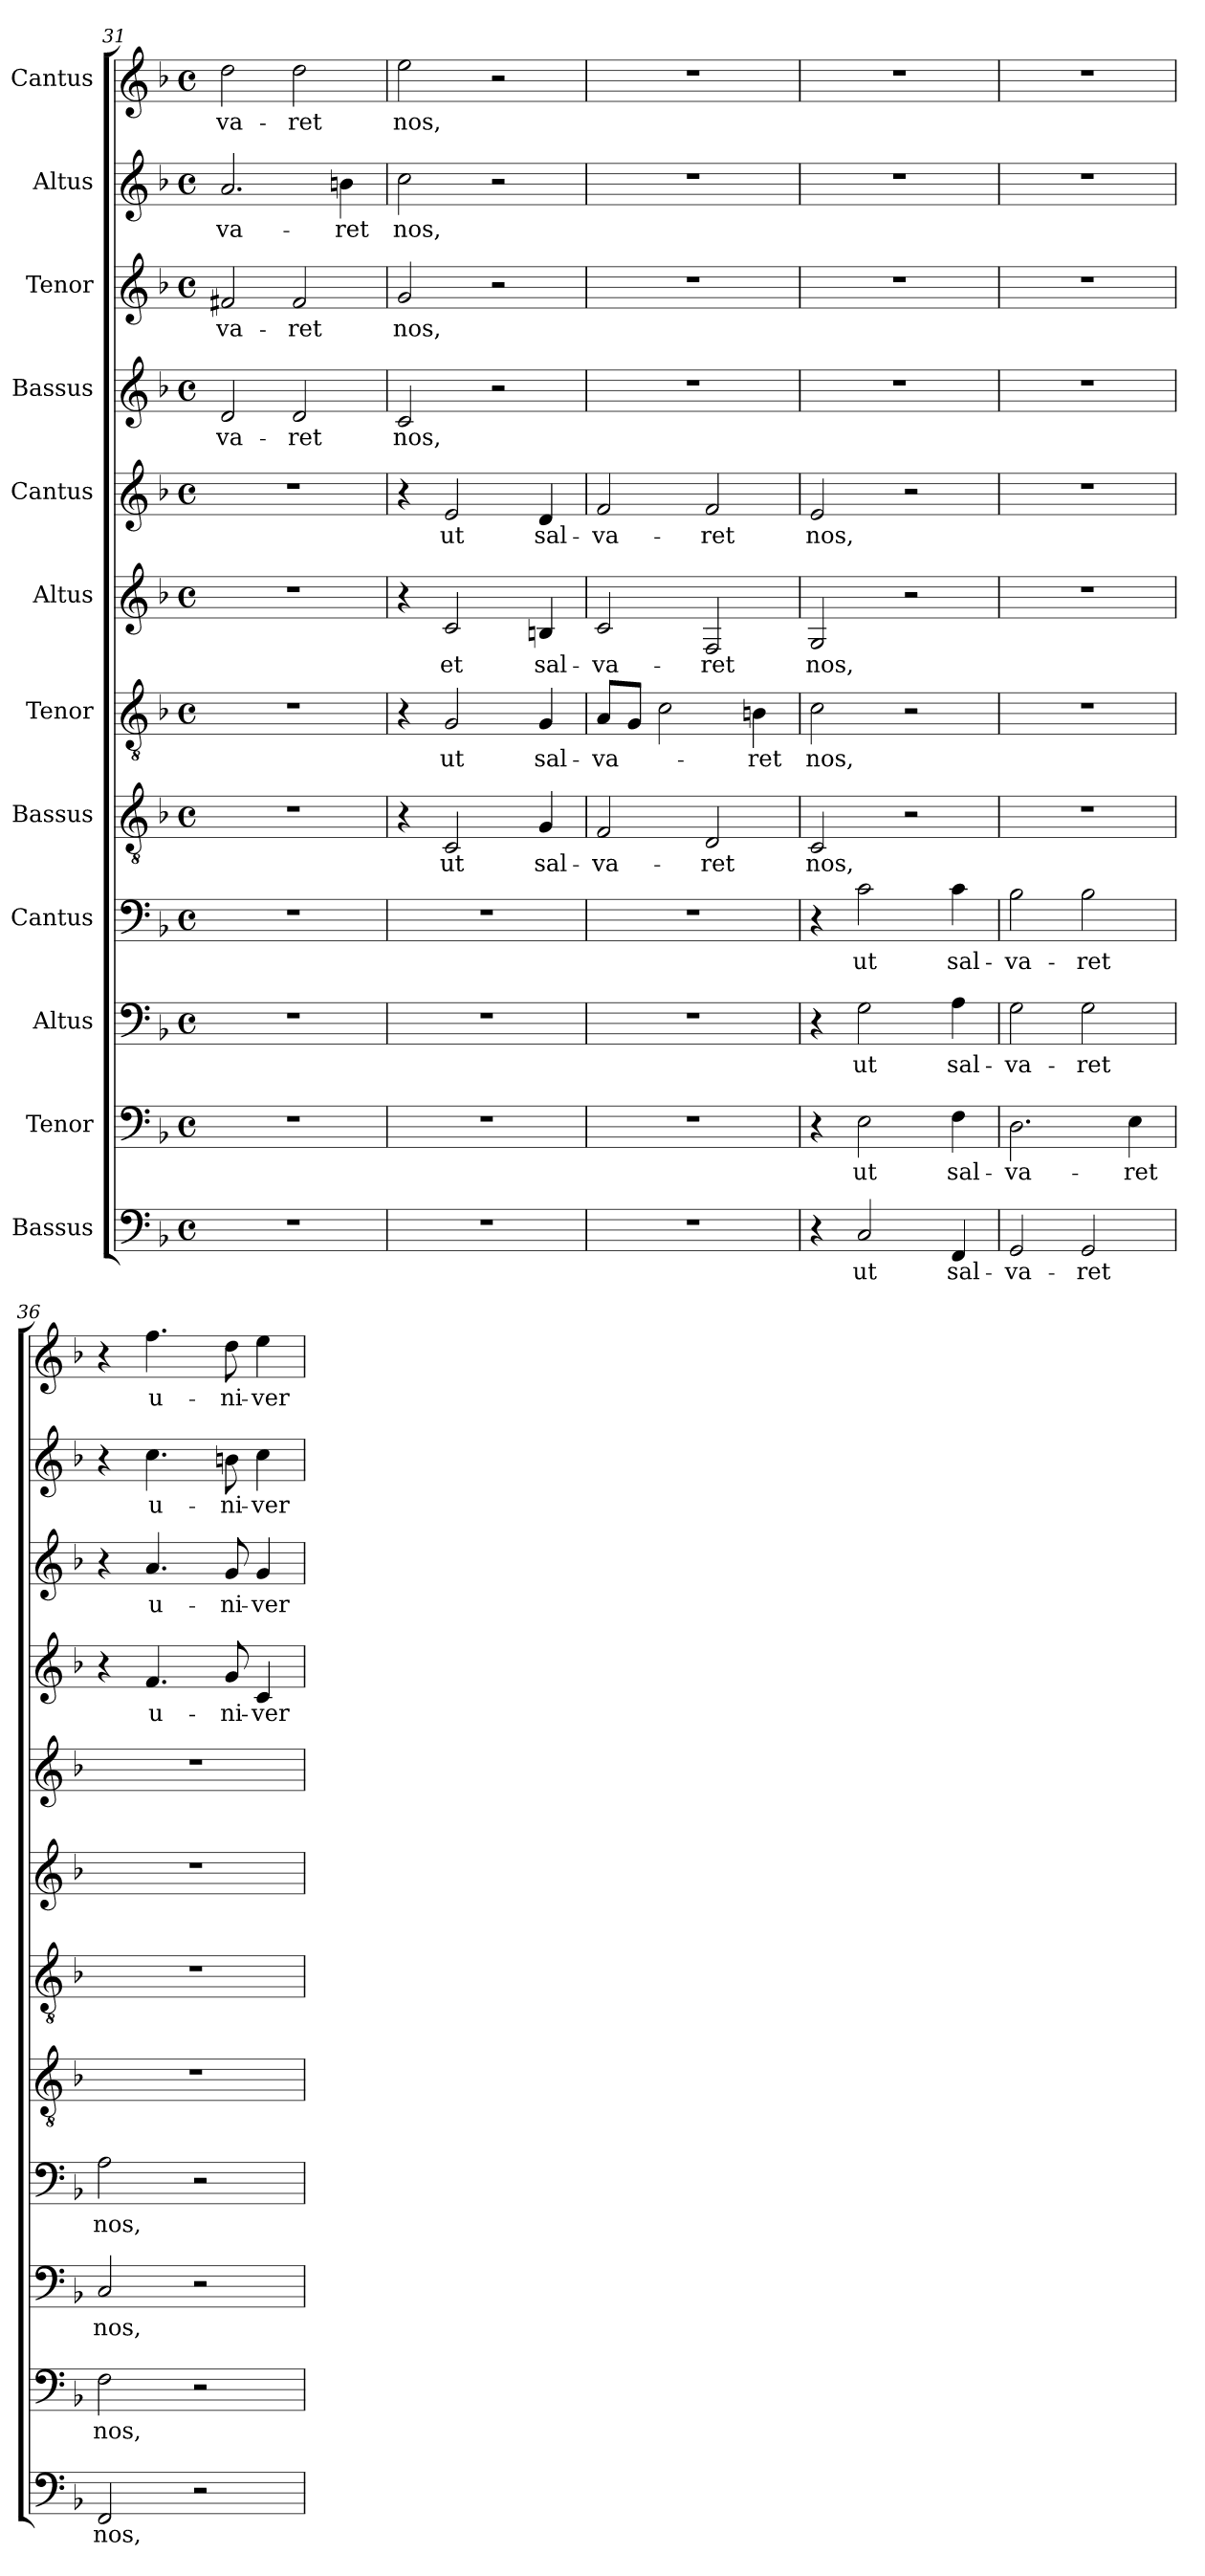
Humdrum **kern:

**kern	**text	**kern	**text	**kern	**text	**kern	**text	**kern	**text	**kern	**text	**kern	**text	**kern	**text	**kern	**text	**kern	**text	**kern	**text	**kern	**text
*part12	*part12	*part11	*part11	*part10	*part10	*part9	*part9	*part8	*part8	*part7	*part7	*part6	*part6	*part5	*part5	*part4	*part4	*part3	*part3	*part2	*part2	*part1	*part1
*staff12	*staff12	*staff11	*staff11	*staff10	*staff10	*staff9	*staff9	*staff8	*staff8	*staff7	*staff7	*staff6	*staff6	*staff5	*staff5	*staff4	*staff4	*staff3	*staff3	*staff2	*staff2	*staff1	*staff1
*I"Bassus	*	*I"Tenor	*	*I"Altus	*	*I"Cantus	*	*I"Bassus	*	*I"Tenor	*	*I"Altus	*	*I"Cantus	*	*I"Bassus	*	*I"Tenor	*	*I"Altus	*	*I"Cantus	*
*clefF4	*	*clefF4	*	*clefF4	*	*clefF4	*	*clefGv2	*	*clefGv2	*	*clefG2	*	*clefG2	*	*clefG2	*	*clefG2	*	*clefG2	*	*clefG2	*
*k[b-]	*	*k[b-]	*	*k[b-]	*	*k[b-]	*	*k[b-]	*	*k[b-]	*	*k[b-]	*	*k[b-]	*	*k[b-]	*	*k[b-]	*	*k[b-]	*	*k[b-]	*
*F:	*	*F:	*	*F:	*	*F:	*	*F:	*	*F:	*	*F:	*	*F:	*	*F:	*	*F:	*	*F:	*	*F:	*
*M4/4	*	*M4/4	*	*M4/4	*	*M4/4	*	*M4/4	*	*M4/4	*	*M4/4	*	*M4/4	*	*M4/4	*	*M4/4	*	*M4/4	*	*M4/4	*
*met(c)	*	*met(c)	*	*met(c)	*	*met(c)	*	*met(c)	*	*met(c)	*	*met(c)	*	*met(c)	*	*met(c)	*	*met(c)	*	*met(c)	*	*met(c)	*
=31	=31	=31	=31	=31	=31	=31	=31	=31	=31	=31	=31	=31	=31	=31	=31	=31	=31	=31	=31	=31	=31	=31	=31
!	!	!	!	!	!	!	!	!	!	!	!	!	!	!	!	!	!LO:LY:b:cj	!	!LO:LY:b:cj	!	!LO:LY:b:cj	!	!LO:LY:b:cj
1r	.	1r	.	1r	.	1r	.	1r	.	1r	.	1r	.	1r	.	2d/	-va-	2f#X/	-va-	2.a/	-va-	2dd\	-va-
!	!	!	!	!	!	!	!	!	!	!	!	!	!	!	!	!	!LO:LY:b:cj	!	!LO:LY:b:cj	!	!	!	!LO:LY:b:cj
.	.	.	.	.	.	.	.	.	.	.	.	.	.	.	.	2d/	-ret	2f#/	-ret	.	.	2dd\	-ret
!	!	!	!	!	!	!	!	!	!	!	!	!	!	!	!	!	!	!	!	!	!LO:LY:b:cj	!	!
.	.	.	.	.	.	.	.	.	.	.	.	.	.	.	.	.	.	.	.	4bn\	-ret	.	.
=32	=32	=32	=32	=32	=32	=32	=32	=32	=32	=32	=32	=32	=32	=32	=32	=32	=32	=32	=32	=32	=32	=32	=32
!	!	!	!	!	!	!	!	!	!	!	!	!	!	!	!	!	!LO:LY:b:cj	!	!LO:LY:b:cj	!	!LO:LY:b:cj	!	!LO:LY:b:cj
1r	.	1r	.	1r	.	1r	.	4r	.	4r	.	4r	.	4r	.	2c/	nos,	2g/	nos,	2cc\	nos,	2ee\	nos,
!	!	!	!	!	!	!	!	!	!LO:LY:b:cj	!	!LO:LY:b:cj	!	!LO:LY:b:cj	!	!LO:LY:b:cj	!	!	!	!	!	!	!	!
.	.	.	.	.	.	.	.	2C/	ut	2G/	ut	2c/	et	2e/	ut	.	.	.	.	.	.	.	.
.	.	.	.	.	.	.	.	.	.	.	.	.	.	.	.	2r	.	2r	.	2r	.	2r	.
!	!	!	!	!	!	!	!	!	!LO:LY:b:cj	!	!LO:LY:b:cj	!	!LO:LY:b:cj	!	!LO:LY:b:cj	!	!	!	!	!	!	!	!
.	.	.	.	.	.	.	.	4G/	sal-	4G/	sal-	4Bn/	sal-	4d/	sal-	.	.	.	.	.	.	.	.
!!LO:PB:g=z
=33	=33	=33	=33	=33	=33	=33	=33	=33	=33	=33	=33	=33	=33	=33	=33	=33	=33	=33	=33	=33	=33	=33	=33
!	!	!	!	!	!	!	!	!	!LO:LY:b:cj	!	!LO:LY:b:cj	!	!LO:LY:b:cj	!	!LO:LY:b:cj	!	!	!	!	!	!	!	!
1r	.	1r	.	1r	.	1r	.	2F/	-va-	8A/L	-va-	2c/	-va-	2f/	-va-	1r	.	1r	.	1r	.	1r	.
.	.	.	.	.	.	.	.	.	.	8G/J	.	.	.	.	.	.	.	.	.	.	.	.	.
.	.	.	.	.	.	.	.	.	.	2c\	.	.	.	.	.	.	.	.	.	.	.	.	.
!	!	!	!	!	!	!	!	!	!LO:LY:b:cj	!	!	!	!LO:LY:b:cj	!	!LO:LY:b:cj	!	!	!	!	!	!	!	!
.	.	.	.	.	.	.	.	2D/	-ret	.	.	2F/	-ret	2f/	-ret	.	.	.	.	.	.	.	.
!	!	!	!	!	!	!	!	!	!	!	!LO:LY:b:cj	!	!	!	!	!	!	!	!	!	!	!	!
.	.	.	.	.	.	.	.	.	.	4Bn\	-ret	.	.	.	.	.	.	.	.	.	.	.	.
=34	=34	=34	=34	=34	=34	=34	=34	=34	=34	=34	=34	=34	=34	=34	=34	=34	=34	=34	=34	=34	=34	=34	=34
!	!	!	!	!	!	!	!	!	!LO:LY:b:cj	!	!LO:LY:b:cj	!	!LO:LY:b:cj	!	!LO:LY:b:cj	!	!	!	!	!	!	!	!
4r	.	4r	.	4r	.	4r	.	2C/	nos,	2c\	nos,	2G/	nos,	2e/	nos,	1r	.	1r	.	1r	.	1r	.
!	!LO:LY:b:cj	!	!LO:LY:b:cj	!	!LO:LY:b:cj	!	!LO:LY:b:cj	!	!	!	!	!	!	!	!	!	!	!	!	!	!	!	!
2C/	ut	2E\	ut	2G\	ut	2c\	ut	.	.	.	.	.	.	.	.	.	.	.	.	.	.	.	.
.	.	.	.	.	.	.	.	2r	.	2r	.	2r	.	2r	.	.	.	.	.	.	.	.	.
!	!LO:LY:b:cj	!	!LO:LY:b:cj	!	!LO:LY:b:cj	!	!LO:LY:b:cj	!	!	!	!	!	!	!	!	!	!	!	!	!	!	!	!
4FF/	sal-	4F\	sal-	4A\	sal-	4c\	sal-	.	.	.	.	.	.	.	.	.	.	.	.	.	.	.	.
=35	=35	=35	=35	=35	=35	=35	=35	=35	=35	=35	=35	=35	=35	=35	=35	=35	=35	=35	=35	=35	=35	=35	=35
!	!LO:LY:b:cj	!	!LO:LY:b:cj	!	!LO:LY:b:cj	!	!LO:LY:b:cj	!	!	!	!	!	!	!	!	!	!	!	!	!	!	!	!
2GG/	-va-	2.D\	-va-	2G\	-va-	2B-\	-va-	1r	.	1r	.	1r	.	1r	.	1r	.	1r	.	1r	.	1r	.
!	!LO:LY:b:cj	!	!	!	!LO:LY:b:cj	!	!LO:LY:b:cj	!	!	!	!	!	!	!	!	!	!	!	!	!	!	!	!
2GG/	-ret	.	.	2G\	-ret	2B-\	-ret	.	.	.	.	.	.	.	.	.	.	.	.	.	.	.	.
!	!	!	!LO:LY:b:cj	!	!	!	!	!	!	!	!	!	!	!	!	!	!	!	!	!	!	!	!
.	.	4E\	-ret	.	.	.	.	.	.	.	.	.	.	.	.	.	.	.	.	.	.	.	.
=36	=36	=36	=36	=36	=36	=36	=36	=36	=36	=36	=36	=36	=36	=36	=36	=36	=36	=36	=36	=36	=36	=36	=36
!	!LO:LY:b:cj	!	!LO:LY:b:cj	!	!LO:LY:b:cj	!	!LO:LY:b:cj	!	!	!	!	!	!	!	!	!	!	!	!	!	!	!	!
2FF/	nos,	2F\	nos,	2C/	nos,	2A\	nos,	1r	.	1r	.	1r	.	1r	.	4r	.	4r	.	4r	.	4r	.
!	!	!	!	!	!	!	!	!	!	!	!	!	!	!	!	!	!LO:LY:b:cj	!	!LO:LY:b:cj	!	!LO:LY:b:cj	!	!LO:LY:b:cj
.	.	.	.	.	.	.	.	.	.	.	.	.	.	.	.	4.f/	u-	4.a/	u-	4.cc\	u-	4.ff\	u-
2r	.	2r	.	2r	.	2r	.	.	.	.	.	.	.	.	.	.	.	.	.	.	.	.	.
!	!	!	!	!	!	!	!	!	!	!	!	!	!	!	!	!	!LO:LY:b:cj	!	!LO:LY:b:cj	!	!LO:LY:b:cj	!	!LO:LY:b:cj
.	.	.	.	.	.	.	.	.	.	.	.	.	.	.	.	8g/	-ni-	8g/	-ni-	8bn\	-ni-	8dd\	-ni-
!	!	!	!	!	!	!	!	!	!	!	!	!	!	!	!	!	!LO:LY:b:cj	!	!LO:LY:b:cj	!	!LO:LY:b:cj	!	!LO:LY:b:cj
.	.	.	.	.	.	.	.	.	.	.	.	.	.	.	.	4c/	-ver-	4g/	-ver-	4cc\	-ver-	4ee\	-ver-
=	=	=	=	=	=	=	=	=	=	=	=	=	=	=	=	=	=	=	=	=	=	=	=
*-	*-	*-	*-	*-	*-	*-	*-	*-	*-	*-	*-	*-	*-	*-	*-	*-	*-	*-	*-	*-	*-	*-	*-
